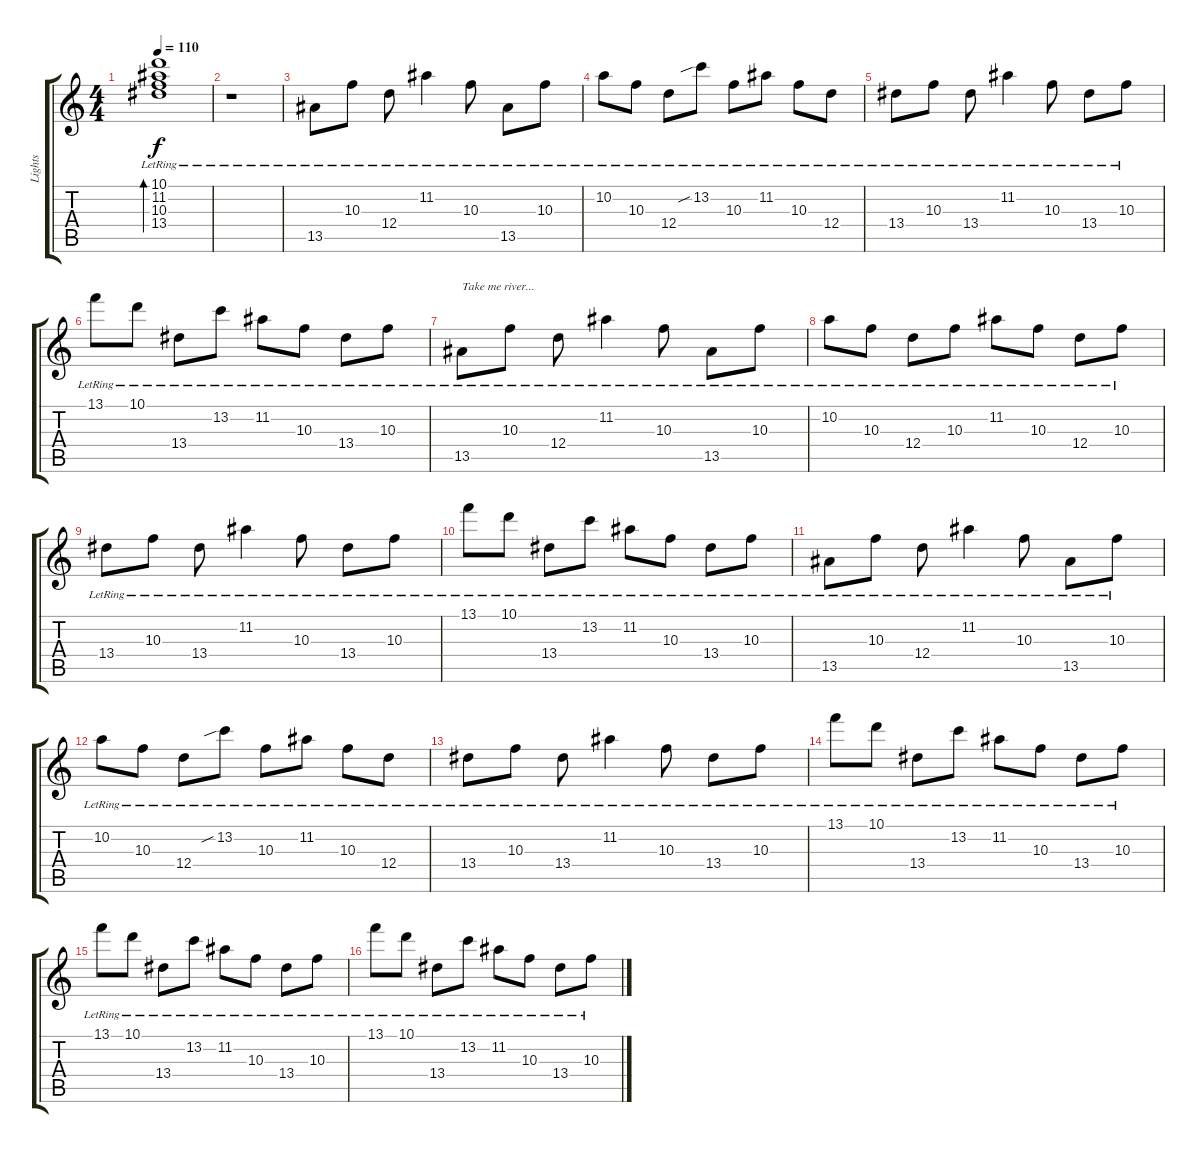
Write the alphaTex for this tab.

\track ("Lights" "Lights") {instrument acousticguitarsteel}
\staff {score tabs}
\tuning (E4 B3 G3 D3 A2 E2) {hide}
\ts (4 4)
\tempo 110
\clef g2
\ks c
(10.1{lr} 11.2{lr} 10.3{lr} 13.4{lr}).1{bd 480 dy f} |
r.1 |
13.5{lr}.8 10.3{lr}.8 12.4{lr}.8 11.2{lr}.4 10.3{lr}.8 13.5{lr}.8 10.3{lr}.8 |
10.2{lr}.8 10.3{lr}.8 12.4{lr}.8 13.2{sib lr}.8 10.3{lr}.8 11.2{lr}.8 10.3{lr}.8 12.4{lr}.8 |
13.4{lr}.8 10.3{lr}.8 13.4{lr}.8 11.2{lr}.4 10.3{lr}.8 13.4{lr}.8 10.3{lr}.8 |
13.1{lr}.8 10.1{lr}.8 13.4{lr}.8 13.2{lr}.8 11.2{lr}.8 10.3{lr}.8 13.4{lr}.8 10.3{lr}.8 |
13.5{lr}.8{txt "Take me river..."} 10.3{lr}.8 12.4{lr}.8 11.2{lr}.4 10.3{lr}.8 13.5{lr}.8 10.3{lr}.8 |
10.2{lr}.8 10.3{lr}.8 12.4{lr}.8 10.3{lr}.8 11.2{lr}.8 10.3{lr}.8 12.4{lr}.8 10.3{lr}.8 |
13.4{lr}.8 10.3{lr}.8 13.4{lr}.8 11.2{lr}.4 10.3{lr}.8 13.4{lr}.8 10.3{lr}.8 |
13.1{lr}.8 10.1{lr}.8 13.4{lr}.8 13.2{lr}.8 11.2{lr}.8 10.3{lr}.8 13.4{lr}.8 10.3{lr}.8 |
13.5{lr}.8 10.3{lr}.8 12.4{lr}.8 11.2{lr}.4 10.3{lr}.8 13.5{lr}.8 10.3{lr}.8 |
10.2{lr}.8 10.3{lr}.8 12.4{lr}.8 13.2{sib lr}.8 10.3{lr}.8 11.2{lr}.8 10.3{lr}.8 12.4{lr}.8 |
13.4{lr}.8 10.3{lr}.8 13.4{lr}.8 11.2{lr}.4 10.3{lr}.8 13.4{lr}.8 10.3{lr}.8 |
13.1{lr}.8 10.1{lr}.8 13.4{lr}.8 13.2{lr}.8 11.2{lr}.8 10.3{lr}.8 13.4{lr}.8 10.3{lr}.8 |
13.1{lr}.8 10.1{lr}.8 13.4{lr}.8 13.2{lr}.8 11.2{lr}.8 10.3{lr}.8 13.4{lr}.8 10.3{lr}.8 |
13.1{lr}.8 10.1{lr}.8 13.4{lr}.8 13.2{lr}.8 11.2{lr}.8 10.3{lr}.8 13.4{lr}.8 10.3{lr}.8
